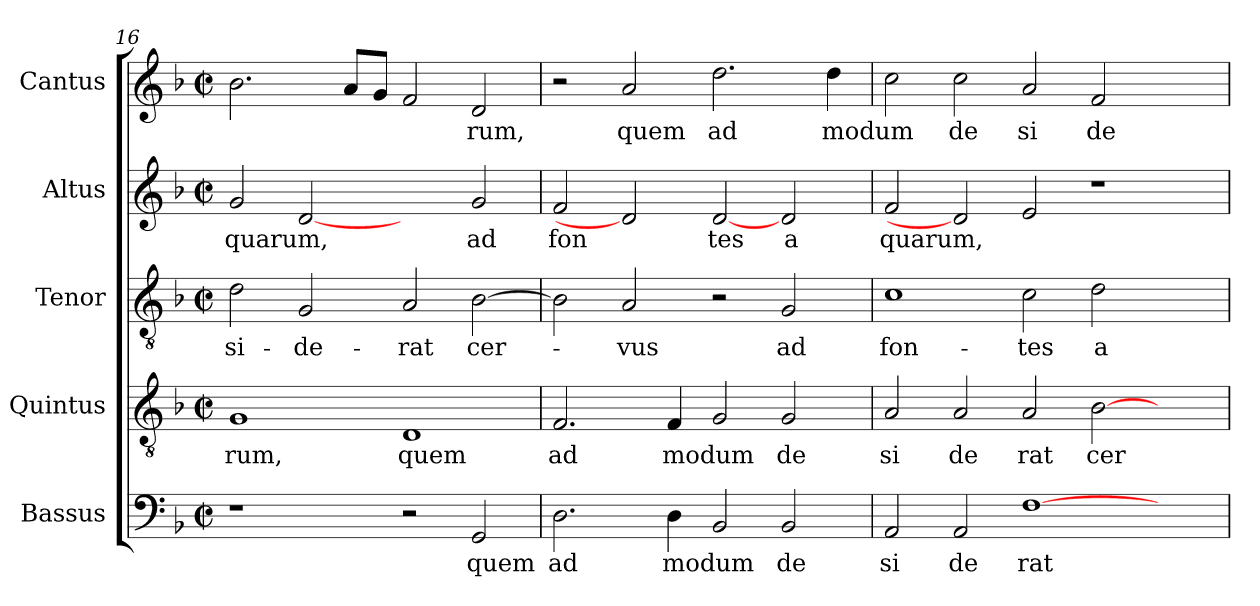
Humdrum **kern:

**kern	**text	**kern	**text	**kern	**text	**kern	**text	**kern	**text
*part5	*part5	*part4	*part4	*part3	*part3	*part2	*part2	*part1	*part1
*staff5	*staff5	*staff4	*staff4	*staff3	*staff3	*staff2	*staff2	*staff1	*staff1
*I"Bassus	*	*I"Quintus	*	*I"Tenor	*	*I"Altus	*	*I"Cantus	*
*clefF4	*	*clefGv2	*	*clefGv2	*	*clefG2	*	*clefG2	*
*k[b-]	*	*k[b-]	*	*k[b-]	*	*k[b-]	*	*k[b-]	*
*F:	*	*F:	*	*F:	*	*F:	*	*F:	*
*M2/2	*	*M2/2	*	*M2/2	*	*M2/2	*	*M2/2	*
*met(c|)	*	*met(c|)	*	*met(c|)	*	*met(c|)	*	*met(c|)	*
=16	=16	=16	=16	=16	=16	=16	=16	=16	=16
!	!	!	!LO:LY:b:cj	!	!LO:LY:b:cj	!	!LO:LY:b	!	!
1r	.	1G	rum,	2d\	-si-	2g/	quarum,	2.b-\	.
!	!	!	!	!	!LO:LY:b:cj	!	!	!	!
.	.	.	.	2G/	-de-	[2d	.	.	.
.	.	.	.	.	.	.	.	8a/L	.
.	.	.	.	.	.	.	.	8g/J	.
!	!	!	!LO:LY:b:cj	!	!LO:LY:b:cj	!	!	!	!
2r	.	1D	quem	2A/	-rat	2ryy	.	2f/	.
!	!LO:LY:b:cj	!	!	!	!LO:LY:b	!	!LO:LY:b:cj	!	!LO:LY:b:cj
2GG/	quem	.	.	[>2B-\	cer-	2g/	ad	2d/	rum,
=17	=17	=17	=17	=17	=17	=17	=17	=17	=17
!	!LO:LY:b:cj	!	!LO:LY:b:cj	!	!	!	!LO:LY:b:cj	!	!
2.D\	ad	2.F/	ad	2B-\]	.	2f/	fon	2r	.
!	!	!	!	!	!LO:LY:b:cj	!	!	!	!LO:LY:b:cj
.	.	.	.	2A/	-vus	2d]	.	2a/	quem
!	!LO:LY:b	!	!LO:LY:b	!	!	!	!	!	!
4D\	modum	4F/	modum	.	.	.	.	.	.
!	!	!	!	!	!	!	!LO:LY:b:cj	!	!LO:LY:b:cj
2BB-/	.	2G/	.	2r	.	[2d	tes	2.dd\	ad
!	!LO:LY:b:cj	!	!LO:LY:b:cj	!	!LO:LY:b:cj	!	!LO:LY:b:cj	!	!
2BB-/	de	2G/	de	2G/	ad	2d/	a	.	.
!	!	!	!	!	!	!	!	!	!LO:LY:b
.	.	.	.	.	.	.	.	4dd\	modum
=18	=18	=18	=18	=18	=18	=18	=18	=18	=18
!	!LO:LY:b:cj	!	!LO:LY:b:cj	!	!LO:LY:b:cj	!	!LO:LY:b	!	!
2AA/	si	2A/	si	1c	fon-	2f/	quarum,	2cc\	.
!	!LO:LY:b:cj	!	!LO:LY:b:cj	!	!	!	!	!	!LO:LY:b:cj
2AA/	de	2A/	de	.	.	2d]	.	2cc\	de
!	!LO:LY:b:cj	!	!LO:LY:b:cj	!	!LO:LY:b:cj	!	!	!	!LO:LY:b:cj
[>1F	rat	2A/	rat	2c\	-tes	2e/	.	2a/	si
!	!	!	!LO:LY:b	!	!LO:LY:b:cj	!	!	!	!LO:LY:b:cj
.	.	[>2B-\	cer	2d\	a-	1r	.	2f/	de
2ryy	.	2ryy	.	2ryy	.	.	.	2ryy	.
=	=	=	=	=	=	=	=	=	=
*-	*-	*-	*-	*-	*-	*-	*-	*-	*-
